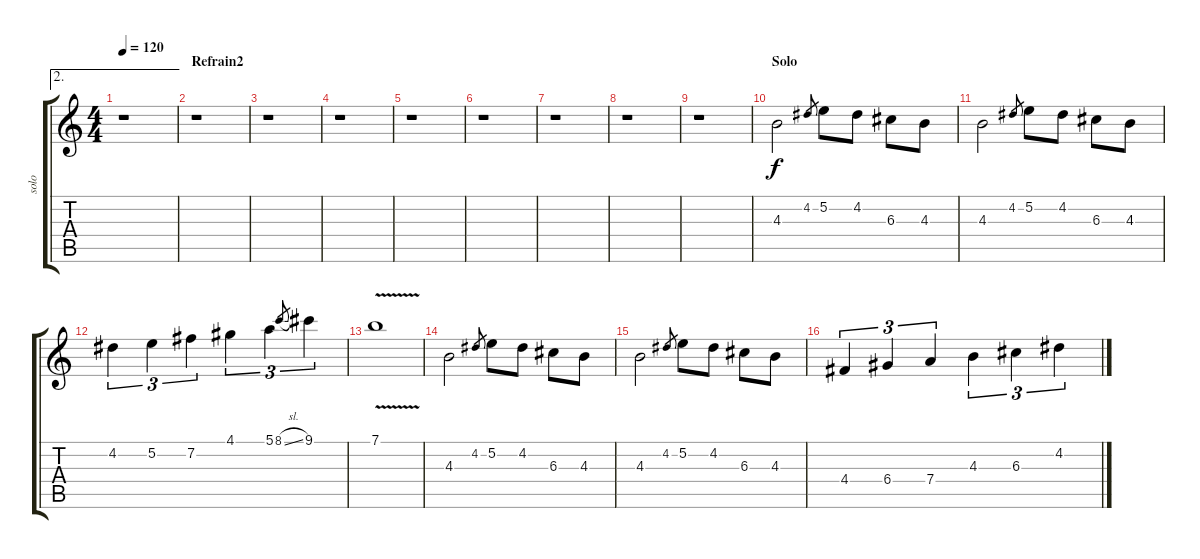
\track ("solo" "solo") {instrument distortionguitar}
\staff {score tabs}
\tuning (E4 B3 G3 D3 A2 E2) {hide}
\ae 2
\ts (4 4)
\tempo 120
\clef g2
\ks c
r.1{dy f} |
\section ("" "Refrain2")
r.1 |
r.1 |
r.1 |
r.1 |
r.1 |
r.1 |
r.1 |
r.1 |
\section ("" "Solo")
4.3.2 4.2.8{gr} 5.2.8 4.2.8 6.3.8 4.3.8 |
4.3.2 4.2.8{gr} 5.2.8 4.2.8 6.3.8 4.3.8 |
4.2.4{tu (3 2)} 5.2.4{tu (3 2)} 7.2.4{tu (3 2)} 4.1.4{tu (3 2)} 5.1.4{tu (3 2)} 8.1{sl}.8{gr} 9.1.4{tu (3 2)} |
7.1{v}.1 |
4.3.2 4.2.8{gr} 5.2.8 4.2.8 6.3.8 4.3.8 |
4.3.2 4.2.8{gr} 5.2.8 4.2.8 6.3.8 4.3.8 |
4.4.4{tu (3 2)} 6.4.4{tu (3 2)} 7.4.4{tu (3 2)} 4.3.4{tu (3 2)} 6.3.4{tu (3 2)} 4.2.4{tu (3 2)}
